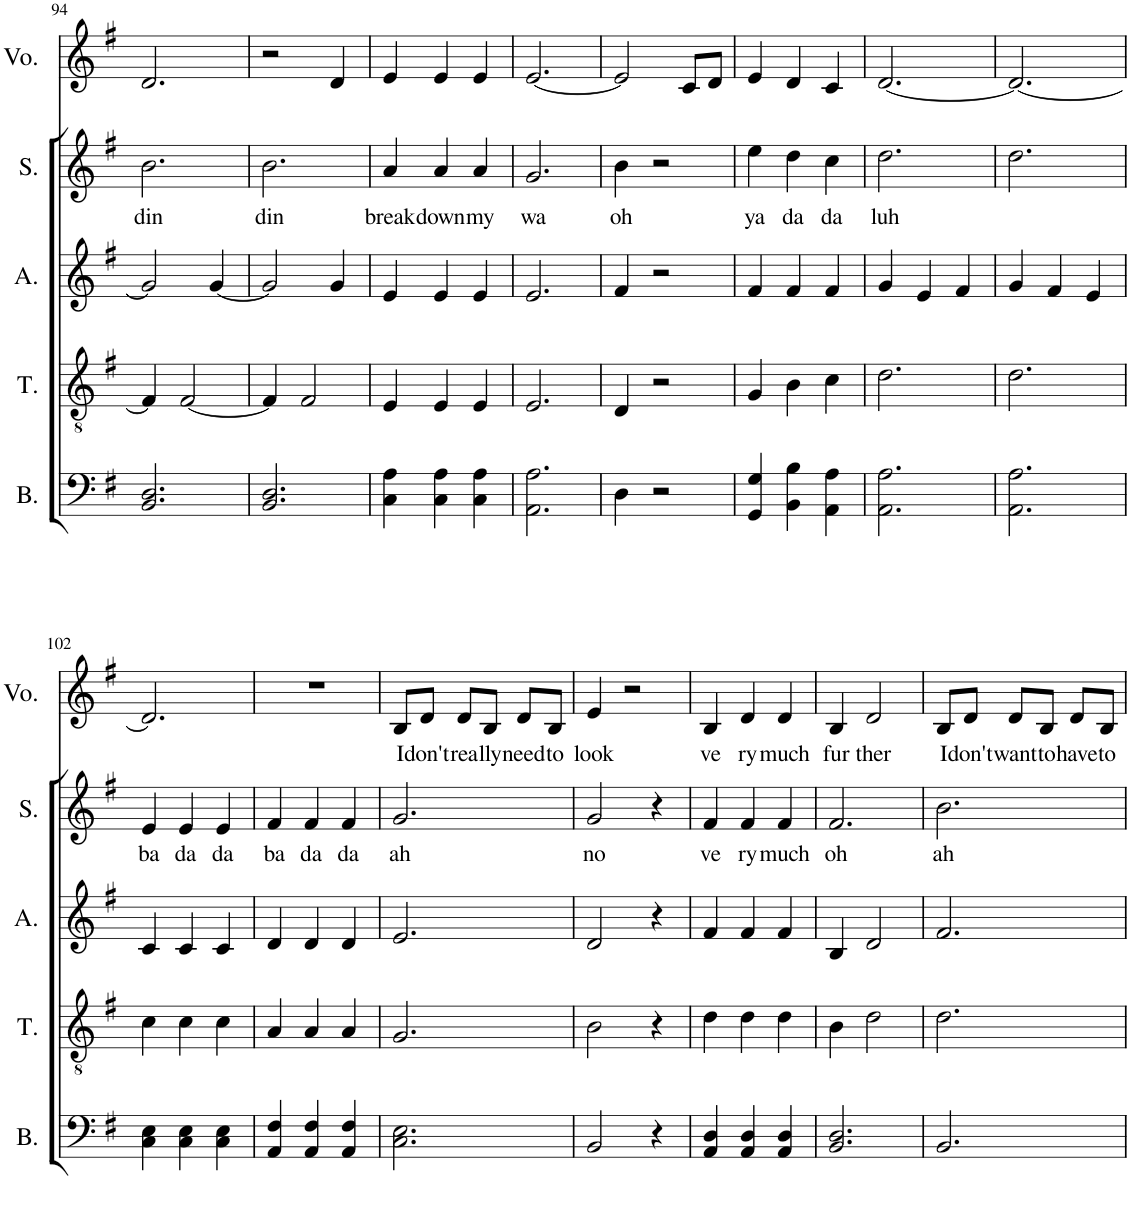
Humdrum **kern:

**kern	**kern	**kern	**kern	**text	**kern	**text
*part5	*part4	*part3	*part2	*part2	*part1	*part1
*staff5	*staff4	*staff3	*staff2	*staff2	*staff1	*staff1
*I"Bass	*I"Tenor	*I"Alto	*I"Soprano	*	*I"Voice	*
*I'B.	*I'T.	*I'A.	*I'S.	*	*I'Vo.	*
!!LO:PB:g=z
*clefF4	*clefGv2	*clefG2	*clefG2	*	*clefG2	*
*k[f#]	*k[f#]	*k[f#]	*k[f#]	*	*k[f#]	*
*M3/4	*M3/4	*M3/4	*M3/4	*	*M3/4	*
=94	=94	=94	=94	=94	=94	=94
!	!	!	!	!LO:LY:b	!	!
2.BB/ 2.D/	4F#/]	2g/]	2.b\	din	2.d/	.
.	[2F#/	.	.	.	.	.
.	.	[4g/	.	.	.	.
=95	=95	=95	=95	=95	=95	=95
!	!	!	!	!LO:LY:b	!	!
2.BB/ 2.D/	4F#/]	2g/]	2.b\	din	2r	.
.	2F#/	.	.	.	.	.
.	.	4g/	.	.	4d/	.
=96	=96	=96	=96	=96	=96	=96
!	!	!	!	!LO:LY:b	!	!
4C\ 4A\	4E/	4e/	4a/	break	4e/	.
!	!	!	!	!LO:LY:b	!	!
4C\ 4A\	4E/	4e/	4a/	down	4e/	.
!	!	!	!	!LO:LY:b	!	!
4C\ 4A\	4E/	4e/	4a/	my	4e/	.
=97	=97	=97	=97	=97	=97	=97
!	!	!	!	!LO:LY:b	!	!
2.AA\ 2.A\	2.E/	2.e/	2.g/	wa	[2.e/	.
=98	=98	=98	=98	=98	=98	=98
!	!	!	!	!LO:LY:b	!	!
4D\	4D/	4f#/	4b\	oh	2e/]	.
2r	2r	2r	2r	.	.	.
.	.	.	.	.	8c/L	.
.	.	.	.	.	8d/J	.
=99	=99	=99	=99	=99	=99	=99
!	!	!	!	!LO:LY:b	!	!
4GG/ 4G/	4G/	4f#/	4ee\	ya	4e/	.
!	!	!	!	!LO:LY:b	!	!
4BB\ 4B\	4B\	4f#/	4dd\	da	4d/	.
!	!	!	!	!LO:LY:b	!	!
4AA\ 4A\	4c\	4f#/	4cc\	da	4c/	.
=100	=100	=100	=100	=100	=100	=100
!	!	!	!	!LO:LY:b	!	!
2.AA\ 2.A\	2.d\	4g/	2.dd\	luh	[2.d/	.
.	.	4e/	.	.	.	.
.	.	4f#/	.	.	.	.
=101	=101	=101	=101	=101	=101	=101
2.AA\ 2.A\	2.d\	4g/	2.dd\	.	2.d/_	.
.	.	4f#/	.	.	.	.
.	.	4e/	.	.	.	.
!!LO:LB:g=z
=102	=102	=102	=102	=102	=102	=102
!	!	!	!	!LO:LY:b	!	!
4C\ 4E\	4c\	4c/	4e/	ba	2.d/]	.
!	!	!	!	!LO:LY:b	!	!
4C\ 4E\	4c\	4c/	4e/	da	.	.
!	!	!	!	!LO:LY:b	!	!
4C\ 4E\	4c\	4c/	4e/	da	.	.
=103	=103	=103	=103	=103	=103	=103
!	!	!	!	!LO:LY:b	!	!
4AA/ 4F#/	4A/	4d/	4f#/	ba	2.r	.
!	!	!	!	!LO:LY:b	!	!
4AA/ 4F#/	4A/	4d/	4f#/	da	.	.
!	!	!	!	!LO:LY:b	!	!
4AA/ 4F#/	4A/	4d/	4f#/	da	.	.
=104	=104	=104	=104	=104	=104	=104
!	!	!	!	!LO:LY:b	!	!LO:LY:b
2.C\ 2.E\	2.G/	2.e/	2.g/	ah	8B/L	I
!	!	!	!	!	!	!LO:LY:b
.	.	.	.	.	8d/J	don't
!	!	!	!	!	!	!LO:LY:b
.	.	.	.	.	8d/L	rea
!	!	!	!	!	!	!LO:LY:b
.	.	.	.	.	8B/J	lly
!	!	!	!	!	!	!LO:LY:b
.	.	.	.	.	8d/L	need
!	!	!	!	!	!	!LO:LY:b
.	.	.	.	.	8B/J	to
=105	=105	=105	=105	=105	=105	=105
!	!	!	!	!LO:LY:b	!	!LO:LY:b
2BB/	2B\	2d/	2g/	no	4e/	look
.	.	.	.	.	2r	.
4r	4r	4r	4r	.	.	.
=106	=106	=106	=106	=106	=106	=106
!	!	!	!	!LO:LY:b	!	!LO:LY:b
4AA/ 4D/	4d\	4f#/	4f#/	ve	4B/	ve
!	!	!	!	!LO:LY:b	!	!LO:LY:b
4AA/ 4D/	4d\	4f#/	4f#/	ry	4d/	ry
!	!	!	!	!LO:LY:b	!	!LO:LY:b
4AA/ 4D/	4d\	4f#/	4f#/	much	4d/	much
=107	=107	=107	=107	=107	=107	=107
!	!	!	!	!LO:LY:b	!	!LO:LY:b
2.BB/ 2.D/	4B\	4B/	2.f#/	oh	4B/	fur
!	!	!	!	!	!	!LO:LY:b
.	2d\	2d/	.	.	2d/	ther
=108	=108	=108	=108	=108	=108	=108
!	!	!	!	!LO:LY:b	!	!LO:LY:b
2.BB/	2.d\	2.f#/	2.b\	ah	8B/L	I
!	!	!	!	!	!	!LO:LY:b
.	.	.	.	.	8d/J	don't
!	!	!	!	!	!	!LO:LY:b
.	.	.	.	.	8d/L	want
!	!	!	!	!	!	!LO:LY:b
.	.	.	.	.	8B/J	to
!	!	!	!	!	!	!LO:LY:b
.	.	.	.	.	8d/L	have
!	!	!	!	!	!	!LO:LY:b
.	.	.	.	.	8B/J	to
=	=	=	=	=	=	=
*-	*-	*-	*-	*-	*-	*-
